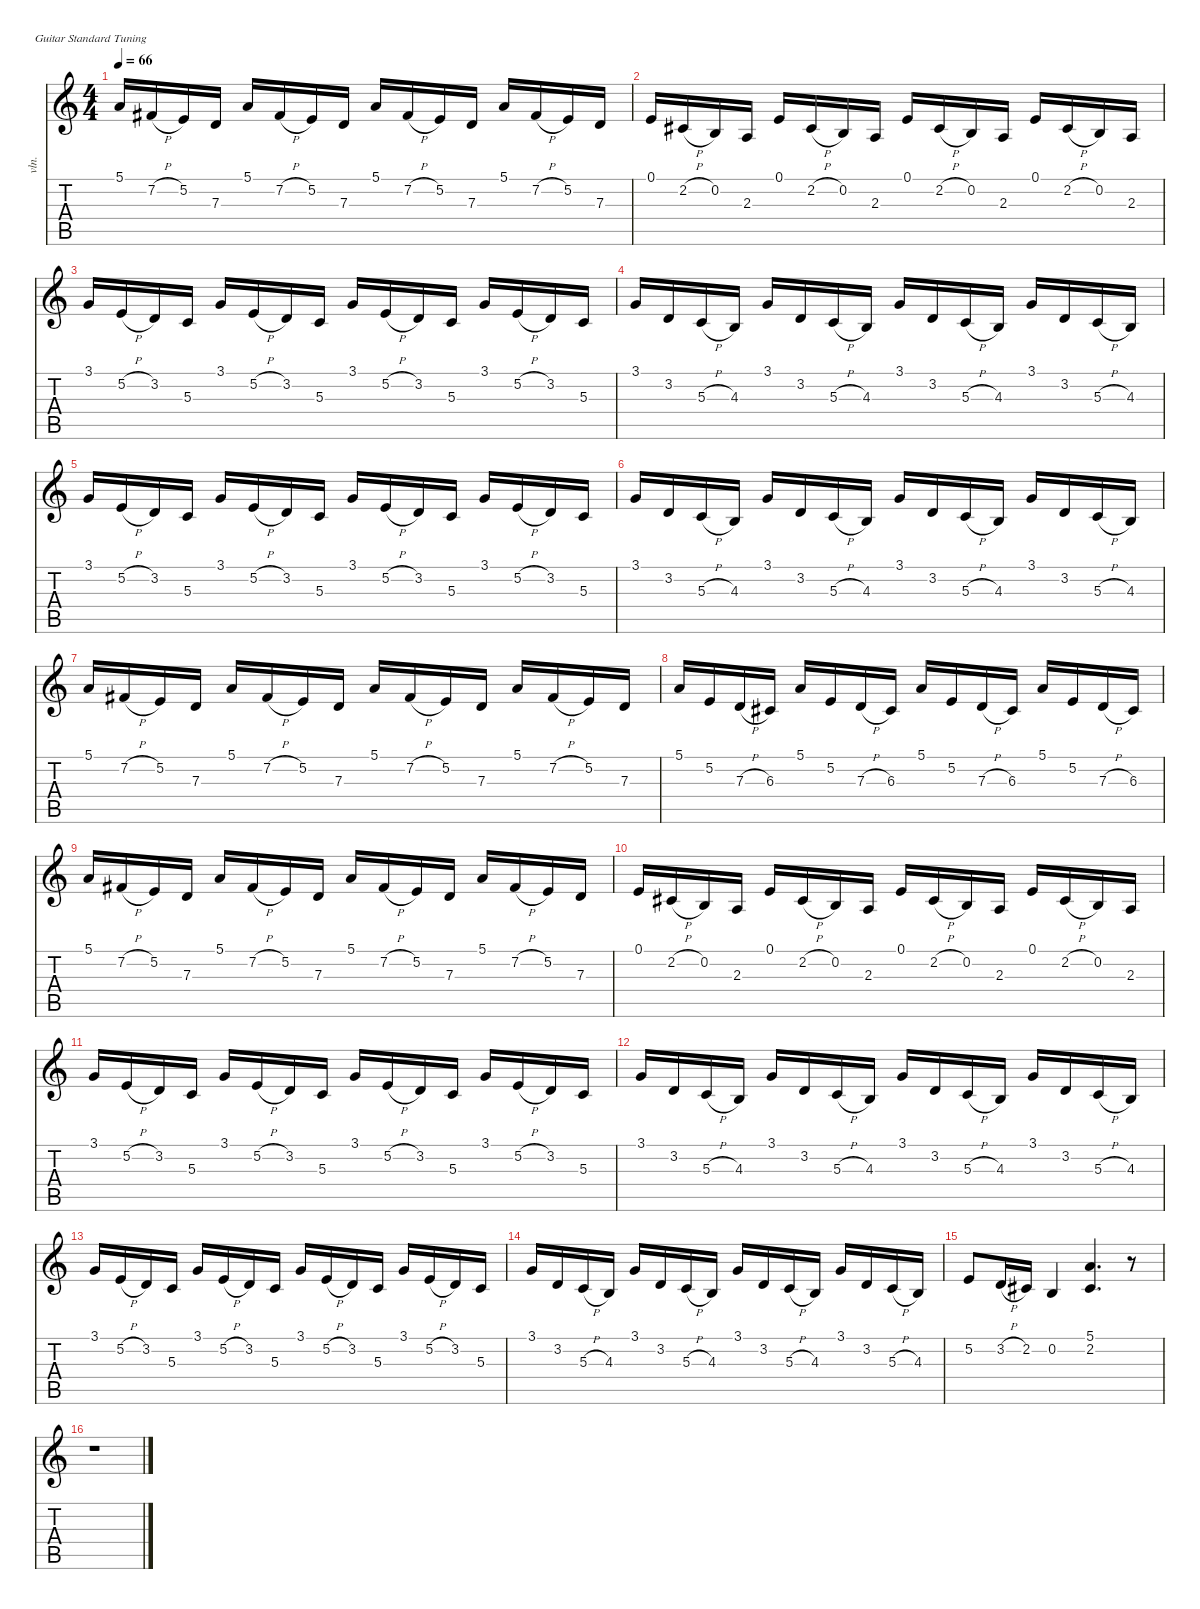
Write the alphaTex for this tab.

\defaultSystemsLayout 4
\hideDynamics
\bracketExtendMode nobrackets
\otherSystemsTrackNameOrientation horizontal
\track ("Synth arranged for guitar" "vln.") {instrument stringensemble1}
\staff {score tabs}
\tuning (E4 B3 G3 D3 A2 E2)
\ts (4 4)
\tempo 66
\clef g2
\ks c
5.1.16{dy f} 7.2{h acc #}.16 5.2.16 7.3.16 5.1.16 7.2{h acc #}.16 5.2.16 7.3.16 5.1.16 7.2{h acc #}.16 5.2.16 7.3.16 5.1.16 7.2{h acc #}.16 5.2.16 7.3.16 |
0.1.16 2.2{h acc #}.16 0.2.16 2.3.16 0.1.16 2.2{h acc #}.16 0.2.16 2.3.16 0.1.16 2.2{h acc #}.16 0.2.16 2.3.16 0.1.16 2.2{h acc #}.16 0.2.16 2.3.16 |
3.1.16 5.2{h}.16 3.2.16 5.3.16 3.1.16 5.2{h}.16 3.2.16 5.3.16 3.1.16 5.2{h}.16 3.2.16 5.3.16 3.1.16 5.2{h}.16 3.2.16 5.3.16 |
3.1.16 3.2.16 5.3{h}.16 4.3.16 3.1.16 3.2.16 5.3{h}.16 4.3.16 3.1.16 3.2.16 5.3{h}.16 4.3.16 3.1.16 3.2.16 5.3{h}.16 4.3.16 |
3.1.16 5.2{h}.16 3.2.16 5.3.16 3.1.16 5.2{h}.16 3.2.16 5.3.16 3.1.16 5.2{h}.16 3.2.16 5.3.16 3.1.16 5.2{h}.16 3.2.16 5.3.16 |
3.1.16 3.2.16 5.3{h}.16 4.3.16 3.1.16 3.2.16 5.3{h}.16 4.3.16 3.1.16 3.2.16 5.3{h}.16 4.3.16 3.1.16 3.2.16 5.3{h}.16 4.3.16 |
5.1.16 7.2{h acc #}.16 5.2.16 7.3.16 5.1.16 7.2{h acc #}.16 5.2.16 7.3.16 5.1.16 7.2{h acc #}.16 5.2.16 7.3.16 5.1.16 7.2{h acc #}.16 5.2.16 7.3.16 |
5.1.16 5.2.16 7.3{h}.16 6.3{acc #}.16 5.1.16 5.2.16 7.3{h}.16 6.3{acc #}.16 5.1.16 5.2.16 7.3{h}.16 6.3{acc #}.16 5.1.16 5.2.16 7.3{h}.16 6.3{acc #}.16 |
5.1.16 7.2{h acc #}.16 5.2.16 7.3.16 5.1.16 7.2{h acc #}.16 5.2.16 7.3.16 5.1.16 7.2{h acc #}.16 5.2.16 7.3.16 5.1.16 7.2{h acc #}.16 5.2.16 7.3.16 |
0.1.16 2.2{h acc #}.16 0.2.16 2.3.16 0.1.16 2.2{h acc #}.16 0.2.16 2.3.16 0.1.16 2.2{h acc #}.16 0.2.16 2.3.16 0.1.16 2.2{h acc #}.16 0.2.16 2.3.16 |
3.1.16 5.2{h}.16 3.2.16 5.3.16 3.1.16 5.2{h}.16 3.2.16 5.3.16 3.1.16 5.2{h}.16 3.2.16 5.3.16 3.1.16 5.2{h}.16 3.2.16 5.3.16 |
3.1.16 3.2.16 5.3{h}.16 4.3.16 3.1.16 3.2.16 5.3{h}.16 4.3.16 3.1.16 3.2.16 5.3{h}.16 4.3.16 3.1.16 3.2.16 5.3{h}.16 4.3.16 |
3.1.16 5.2{h}.16 3.2.16 5.3.16 3.1.16 5.2{h}.16 3.2.16 5.3.16 3.1.16 5.2{h}.16 3.2.16 5.3.16 3.1.16 5.2{h}.16 3.2.16 5.3.16 |
3.1.16 3.2.16 5.3{h}.16 4.3.16 3.1.16 3.2.16 5.3{h}.16 4.3.16 3.1.16 3.2.16 5.3{h}.16 4.3.16 3.1.16 3.2.16 5.3{h}.16 4.3.16 |
5.2.8 3.2{h}.16 2.2{acc #}.16 0.2.4 (5.1 2.2{acc #}).4{d} r.8 |
r.1
